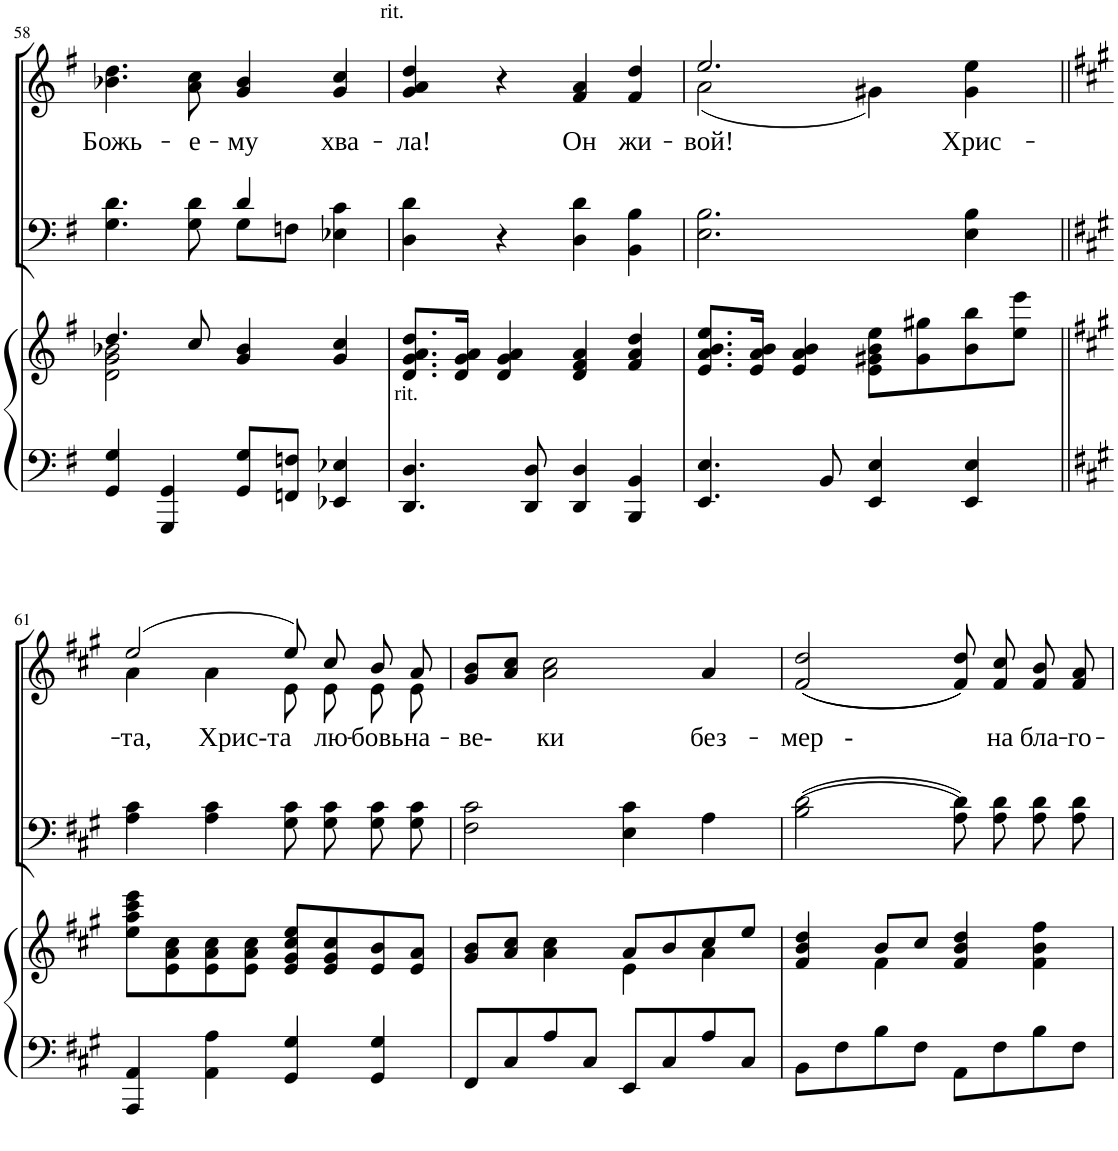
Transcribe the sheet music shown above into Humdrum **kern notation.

**kern	**kern	**kern	**kern	**text	**text
*part3	*part3	*part2	*part1	*part1	*part1
*staff4	*staff3	*staff2	*staff1	*staff1	*staff1
*I"Piano	*	*I"Bass	*I"Voice	*	*
*I'Pno	*	*	*	*	*
!!LO:PB:g=z
*clefF4	*clefG2	*clefF4	*clefG2	*	*
*k[f#]	*k[f#]	*k[f#]	*k[f#]	*	*
*M4/4	*M4/4	*M4/4	*M4/4	*	*
=58	=58	=58	=58	=58	=58
*	*^	*^	*	*	*
!	!	!	!	!	!	!	!LO:LY:b
4GG/ 4G/	4.dd/	2d\ 2g\ 2b-X\	4.G\ 4.d\	2ryy	4.b-X\ 4.dd\	.	Божь-
4GGG/ 4GG/	.	.	.	.	.	.	.
!	!	!	!	!	!	!	!LO:LY:b
.	8cc/	.	8G\ 8d\	.	8a\ 8cc\	.	-е-
!	!	!	!	!	!	!	!LO:LY:b
8GG/ 8G/L	4g/ 4b-/	2ryy	4d/	8G\L	4g/ 4b-/	.	-му
8FFn/ 8Fn/J	.	.	.	8Fn\J	.	.	.
!	!	!	!	!	!	!	!LO:LY:b
4EE-X/ 4E-X/	4g/ 4cc/	.	4E-X\ 4c\	4ryy	4g/ 4cc/	.	хва-
*	*v	*v	*	*	*	*	*
=59	=59	=59	=59	=59	=59	=59
!	!	!	!	!LO:TX:a:t=rit.	!	!
!LO:TX:a:t=rit.	!	!	!	!	!	!
!	!	!	!	!	!	!LO:LY:b
*	*	*v	*v	*	*	*
4.DD/ 4.D/	8.d/ 8.g/ 8.a/ 8.dd/L	4D\ 4d\	4g/ 4a/ 4dd/	.	-ла!
.	16d/ 16g/ 16a/Jk	.	.	.	.
.	4d/ 4g/ 4a/	4r	4r	.	.
8DD/ 8D/	.	.	.	.	.
!	!	!	!	!	!LO:LY:b
4DD/ 4D/	4d/ 4f#/ 4a/	4D\ 4d\	4f#/ 4a/	.	Он
!	!	!	!	!	!LO:LY:b
4BBB/ 4BB/	4f#/ 4a/ 4dd/	4BB\ 4B\	4f#/ 4dd/	.	жи-
=60	=60	=60	=60	=60	=60
!	!	!	!	!	!LO:LY:b
*	*	*	*^	*	*
4.EE/ 4.E/	8.e/ 8.a/ 8.b/ 8.ee/L	2.E\ 2.B\	2.ee/	(2a\	.	-вой!
.	16e/ 16a/ 16b/Jk	.	.	.	.	.
.	4e/ 4a/ 4b/	.	.	.	.	.
8BB/	.	.	.	.	.	.
4EE/ 4E/	8e\ 8g#X\ 8b\ 8ee\L	.	.	4g#X\)	.	.
.	8g#\ 8gg#X\	.	.	.	.	.
!	!	!	!	!	!	!LO:LY:b
4EE/ 4E/	8b\ 8bb\	4E\ 4B\	4g#\ 4ee\	4ryy	.	Хрис-
.	8ee\ 8eee\J	.	.	.	.	.
!!LO:LB:g=z	!!
=61||	=61||	=61||	=61||	=61||	=61||	=61||
*k[f#c#g#]	*k[f#c#g#]	*k[f#c#g#]	*k[f#c#g#]	*	*	*
!	!	!	!	!	!	!LO:LY:b
4AAA/ 4AA/	8ee\ 8aa\ 8ccc#\ 8eee\L	4A\ 4c#\	(2ee/	4a\	.	-та,
.	8e\ 8a\ 8cc#\	.	.	.	.	.
!	!	!LO:TX:a:t=Хрис-та	!	!	!	!
4AA\ 4A\	8e\ 8a\ 8cc#\	4A\ 4c#\	.	4a\	.	.
.	8e\ 8a\ 8cc#\J	.	.	.	.	.
4GG#/ 4G#/	8e/ 8g#/ 8cc#/ 8ee/L	8G#\ 8c#\	8ee/)	8e\	.	.
!	!	!	!	!	!	!LO:LY:b
.	8e/ 8g#/ 8cc#/	8G#\ 8c#\	8cc#/	8e\	.	лю-
!	!	!	!	!	!	!LO:LY:b
4GG#/ 4G#/	8e/ 8b/	8G#\ 8c#\	8b/	8e\	.	-бовь
!	!	!	!	!	!	!LO:LY:b
.	8e/ 8a/J	8G#\ 8c#\	8a/	8e\	.	на-
=62	=62	=62	=62	=62	=62	=62
*	*^	*	*	*	*	*
!	!	!	!	!	!	!	!LO:LY:b
*	*	*	*	*v	*v	*	*
8FF#/L	8g#/ 8b/L	2ryy	2F#\ 2c#\	8g#/ 8b/L	.	-ве-
8C#/	8a/ 8cc#/J	.	.	8a/ 8cc#/J	.	.
!	!	!	!	!	!	!LO:LY:b
8A/	4a\ 4cc#\	.	.	2a\ 2cc#\	.	ки
8C#/J	.	.	.	.	.	.
8EE/L	8a/L	4e\	4E\ 4c#\	.	.	.
8C#/	8b/	.	.	.	.	.
!	!	!	!	!	!	!LO:LY:b
8A/	8cc#/	4a\	4A\	4a/	.	без-
8C#/J	8ee/J	.	.	.	.	.
=63	=63	=63	=63	=63	=63	=63
!	!	!	!	!	!	!LO:LY:b
8BB\L	4f#/ 4b/ 4dd/	4ryy	((2B\ 2d\	((2f#/ 2dd/	.	-мер -
8F#\	.	.	.	.	.	.
8B\	8b/L	4f#\	.	.	.	.
8F#\J	8cc#/J	.	.	.	.	.
8AA\L	4f#/ 4b/ 4dd/	2ryy	8A\ 8d\))	8f#/ 8dd/))	.	.
!	!	!	!	!	!	!LO:LY:b
8F#\	.	.	8A\ 8d\	8f#/ 8cc#/	.	на
!	!	!	!	!	!	!LO:LY:b
8B\	4f#\ 4b\ 4ff#\	.	8A\ 8d\	8f#/ 8b/	.	бла-
!	!	!	!	!	!	!LO:LY:b
8F#\J	.	.	8A\ 8d\	8f#/ 8a/	.	-го-
*	*v	*v	*	*	*	*
=	=	=	=	=	=
*-	*-	*-	*-	*-	*-
